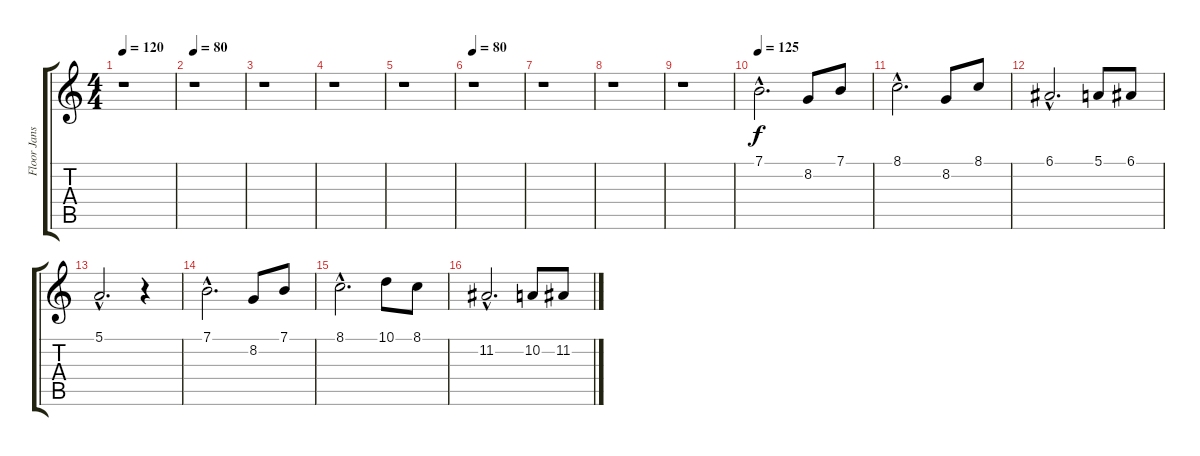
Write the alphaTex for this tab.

\track ("Floor Jansen" "Floor Jans") {instrument altosax}
\staff {score tabs}
\tuning (E4 B3 G3 D3 A2 E2) {hide}
\ts (4 4)
\tempo 120
\clef g2
\ks c
r.1{dy f} |
\tempo 80
r.1 |
r.1 |
r.1 |
r.1 |
\tempo 80
r.1 |
r.1 |
r.1 |
r.1 |
\tempo 125
7.1{hac}.2{d} 8.2.8 7.1.8 |
8.1{hac}.2{d} 8.2.8 8.1.8 |
6.1{hac}.2{d} 5.1.8 6.1.8 |
5.1{hac}.2{d} r.4 |
7.1{hac}.2{d} 8.2.8 7.1.8 |
8.1{hac}.2{d} 10.1.8 8.1.8 |
11.2{hac}.2{d} 10.2.8 11.2.8
